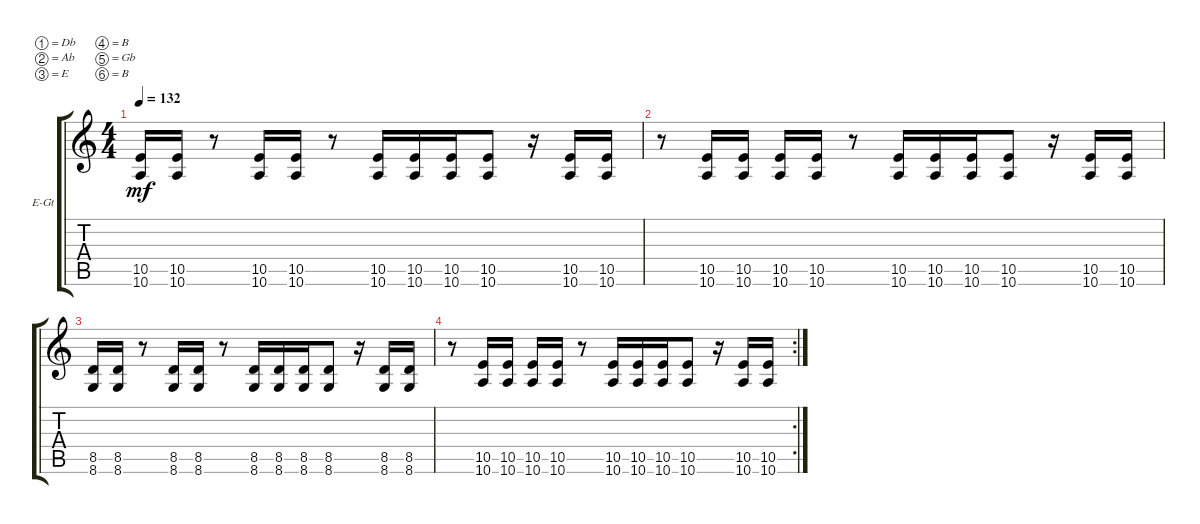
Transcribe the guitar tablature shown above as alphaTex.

\bracketExtendMode groupsimilarinstruments
\firstSystemTrackNameOrientation horizontal
\otherSystemsTrackNameOrientation horizontal
\track ("Electric Guitar 1" "E-Gt") {instrument distortionguitar}
\staff {score tabs}
\tuning (Db4 Ab3 E3 B2 Gb2 B1)
\ts (4 4)
\tempo 132
\clef g2
\ks c
(10.6 10.5).16{dy mf} (10.5 10.6).16 r.8 (10.6 10.5).16 (10.6 10.5).16 r.8 (10.5 10.6).16 (10.6 10.5).16 (10.6 10.5).16 (10.6 10.5).8 r.16 (10.6 10.5).16 (10.6 10.5).16 |
r.8 (10.6 10.5).16 (10.5 10.6).16 (10.5 10.6).16 (10.5 10.6).16 r.8 (10.6 10.5).16 (10.5 10.6).16 (10.5 10.6).16 (10.6 10.5).8 r.16 (10.5 10.6).16 (10.6 10.5).16 |
(8.6 8.5).16 (8.5 8.6).16 r.8 (8.6 8.5).16 (8.6 8.5).16 r.8 (8.5 8.6).16 (8.6 8.5).16 (8.6 8.5).16 (8.6 8.5).8 r.16 (8.6 8.5).16 (8.6 8.5).16 |
\rc 2
r.8 (10.6 10.5).16 (10.5 10.6).16 (10.5 10.6).16 (10.5 10.6).16 r.8 (10.6 10.5).16 (10.5 10.6).16 (10.5 10.6).16 (10.6 10.5).8 r.16 (10.5 10.6).16 (10.6 10.5).16
